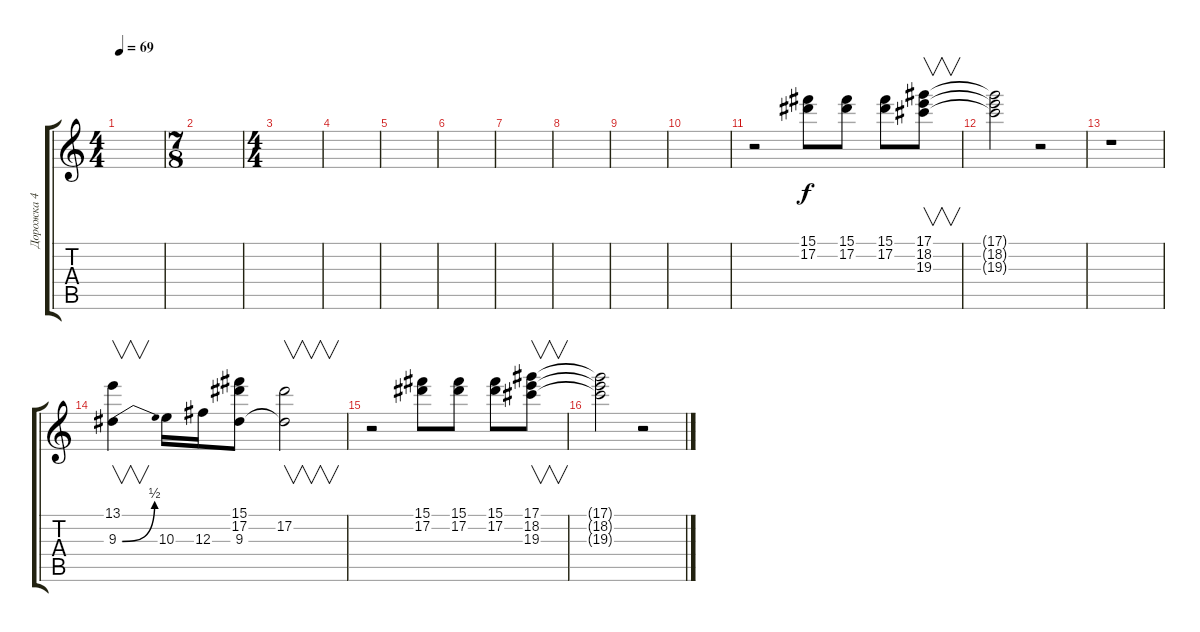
\track ("Дорожка 4" "Дорожка 4") {instrument overdrivenguitar}
\staff {score tabs}
\tuning (Eb4 Bb3 Gb3 Db3 Ab2 Eb2) {hide}
\ts (4 4)
\tempo 69
\clef g2
\ks c
|
\ts (7 8)
|
\ts (4 4)
|
|
|
|
|
|
|
|
r.2 (15.1 17.2).8 (15.1 17.2).8 (15.1 17.2).8 (17.1 18.2 19.3).8{v} |
(17.1{t} 18.2{t} 19.3{t}).2 r.2 |
r.1 |
(13.1 9.3{be (bend 0 0 60 2)}).4{v} 10.3.16 12.3.16 (15.1 17.2 9.3).8 (17.2 9.3{t}).2{v} |
r.2 (15.1 17.2).8 (15.1 17.2).8 (15.1 17.2).8 (17.1 18.2 19.3).8{v} |
(17.1{t} 18.2{t} 19.3{t}).2 r.2
